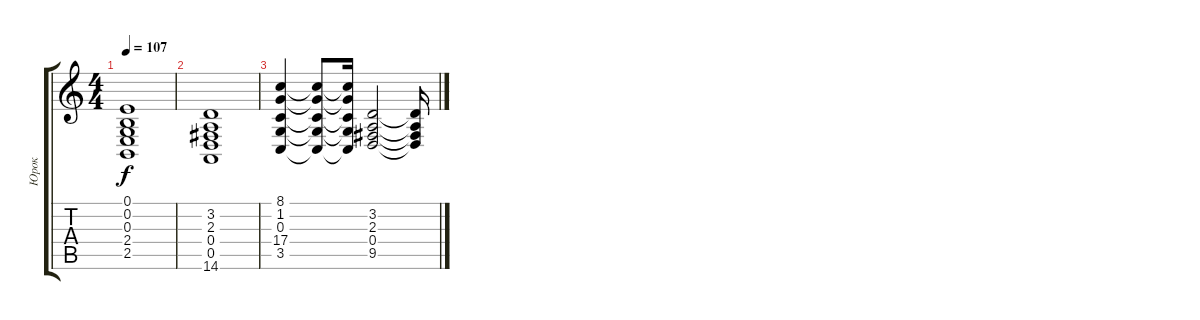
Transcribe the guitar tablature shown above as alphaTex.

\track ("Юрок" "Юрок") {instrument choiraahs}
\staff {score tabs}
\tuning (E4 B3 G3 D3 A2 E2) {hide}
\ts (4 4)
\tempo 107
\clef g2
\ks c
(0.1{t} 0.2{t} 0.3{t} 2.4{t} 2.5{t}).1{dy f} |
(3.2 2.3 0.4 0.5 14.6).1 |
(8.1 1.2 0.3 17.4 3.5).4 (8.1{t} 1.2{t} 0.3{t} 17.4{t} 3.5{t}).8 (8.1{t} 1.2{t} 0.3{t} 17.4{t} 3.5{t}).16 (3.2 2.3 0.4 9.5).2 (3.2{t} 2.3{t} 0.4{t} 9.5{t}).16
